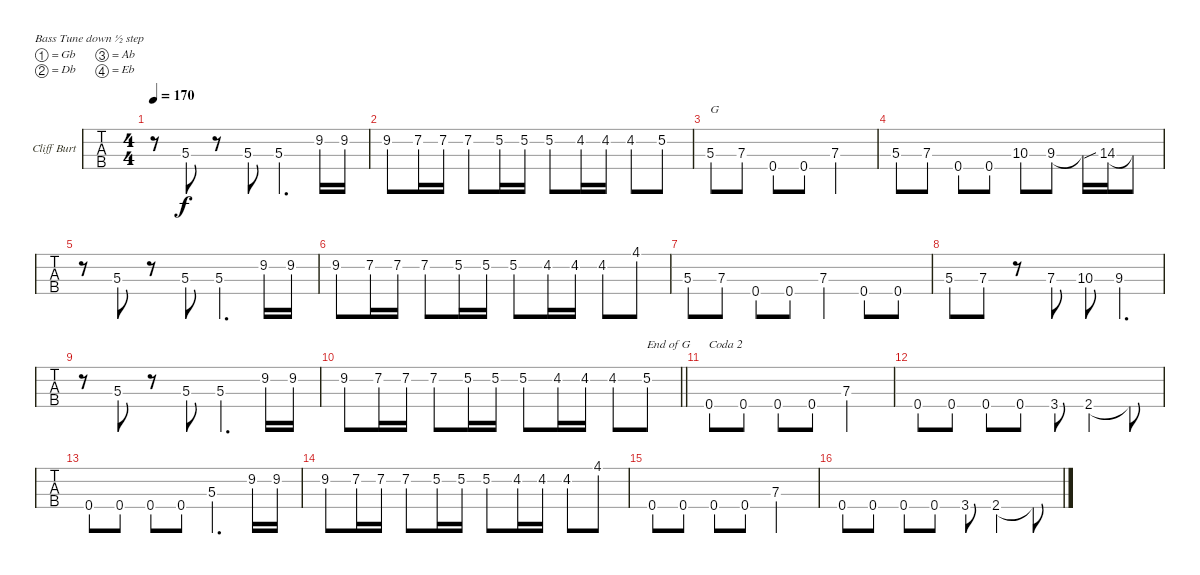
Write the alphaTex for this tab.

\bracketExtendMode groupsimilarinstruments
\firstSystemTrackNameOrientation horizontal
\otherSystemsTrackNameOrientation horizontal
\track ("Cliff Burton" "Cliff Burt") {instrument electricbassfinger}
\staff {tabs}
\tuning (Gb2 Db2 Ab1 Eb1)
\ts (4 4)
\tempo 170
\clef f4
\ks eminor
r.8{dy f} 5.3.8 r.8 5.3.8 5.3.4{d} 9.2.16 9.2.16 |
9.2.8 7.2.16 7.2.16 7.2.8 5.2.16 5.2.16 5.2.8 4.2.16 4.2.16 4.2.8 5.2.8 |
5.3.8{txt "G"} 7.3.8 0.4.8 0.4.8 7.3.2 |
5.3.8 7.3.8 0.4.8 0.4.8 10.3.8 9.3.8 9.3{t}.16 14.3{sib}.16 14.3{t}.8 |
r.8 5.3.8 r.8 5.3.8 5.3.4{d} 9.2.16 9.2.16 |
9.2.8 7.2.16 7.2.16 7.2.8 5.2.16 5.2.16 5.2.8 4.2.16 4.2.16 4.2.8 4.1.8 |
5.3.8 7.3.8 0.4.8 0.4.8 7.3.4 0.4.8 0.4.8 |
5.3.8 7.3.8 r.8 7.3.8 10.3.8 9.3.4{d} |
r.8 5.3.8 r.8 5.3.8 5.3.4{d} 9.2.16 9.2.16 |
\barLineRight lightlight
9.2.8 7.2.16 7.2.16 7.2.8 5.2.16 5.2.16 5.2.8 4.2.16 4.2.16 4.2.8 5.2.8{txt "End of G"} |
0.4.8{txt "Coda 2"} 0.4.8 0.4.8 0.4.8 7.3.2 |
0.4.8 0.4.8 0.4.8 0.4.8 3.4.8 2.4.4 2.4{t}.8 |
0.4.8 0.4.8 0.4.8 0.4.8 5.3.4{d} 9.2.16 9.2.16 |
9.2.8 7.2.16 7.2.16 7.2.8 5.2.16 5.2.16 5.2.8 4.2.16 4.2.16 4.2.8 4.1.8 |
0.4.8 0.4.8 0.4.8 0.4.8 7.3.2 |
\ks c
0.4.8 0.4.8 0.4.8 0.4.8 3.4.8 2.4.4 2.4{t}.8
